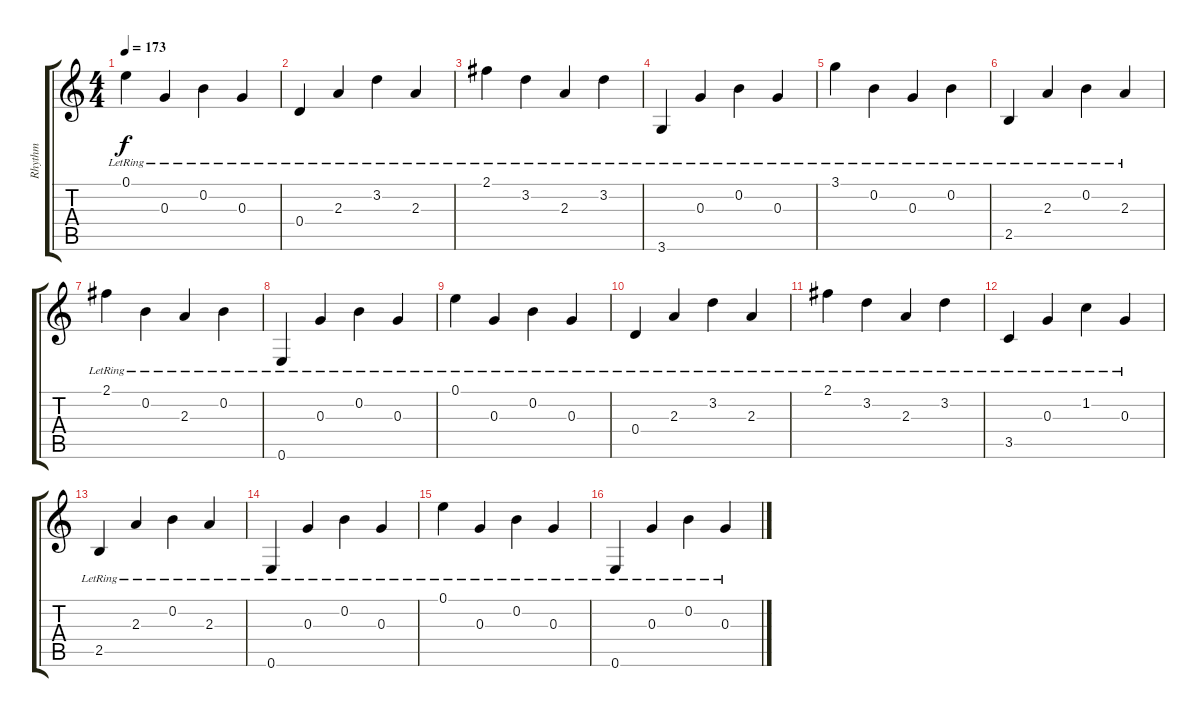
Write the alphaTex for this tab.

\track ("Rhythm" "Rhythm") {instrument acousticguitarsteel}
\staff {score tabs}
\tuning (E4 B3 G3 D3 A2 E2) {hide}
\ts (4 4)
\tempo 173
\clef g2
\ks c
0.1{lr}.4{dy f} 0.3{lr}.4 0.2{lr}.4 0.3{lr}.4 |
0.4{lr}.4 2.3{lr}.4 3.2{lr}.4 2.3{lr}.4 |
2.1{lr}.4 3.2{lr}.4 2.3{lr}.4 3.2{lr}.4 |
3.6{lr}.4 0.3{lr}.4 0.2{lr}.4 0.3{lr}.4 |
3.1{lr}.4 0.2{lr}.4 0.3{lr}.4 0.2{lr}.4 |
2.5{lr}.4 2.3{lr}.4 0.2{lr}.4 2.3{lr}.4 |
2.1{lr}.4 0.2{lr}.4 2.3{lr}.4 0.2{lr}.4 |
0.6{lr}.4 0.3{lr}.4 0.2{lr}.4 0.3{lr}.4 |
0.1{lr}.4 0.3{lr}.4 0.2{lr}.4 0.3{lr}.4 |
0.4{lr}.4 2.3{lr}.4 3.2{lr}.4 2.3{lr}.4 |
2.1{lr}.4 3.2{lr}.4 2.3{lr}.4 3.2{lr}.4 |
3.5{lr}.4 0.3{lr}.4 1.2{lr}.4 0.3{lr}.4 |
2.5{lr}.4 2.3{lr}.4 0.2{lr}.4 2.3{lr}.4 |
0.6{lr}.4 0.3{lr}.4 0.2{lr}.4 0.3{lr}.4 |
0.1{lr}.4 0.3{lr}.4 0.2{lr}.4 0.3{lr}.4 |
0.6{lr}.4 0.3{lr}.4 0.2{lr}.4 0.3{lr}.4
